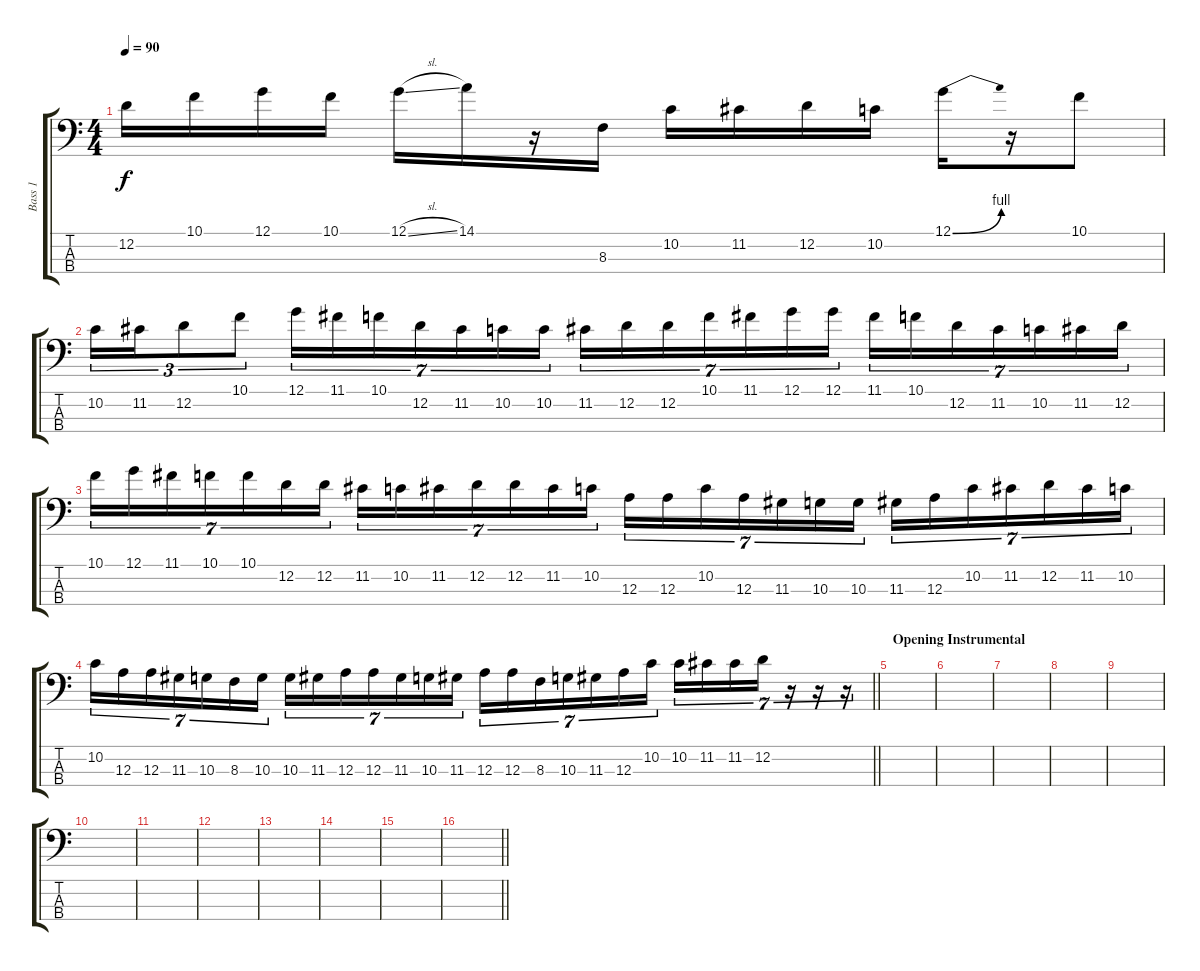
\track ("Bass 1" "Bass 1") {instrument slapbass2}
\staff {score tabs}
\tuning (G2 D2 A1 D1) {hide}
\ts (4 4)
\tempo 90
\clef f4
\ks c
12.2.16{dy f} 10.1.16 12.1.16 10.1.16 12.1{sl}.16 14.1.16 r.16 8.3.16 10.2.16 11.2.16 12.2.16 10.2.16 12.1{be (bend 0 0 60 4)}.16 r.16 10.1.8 |
10.2.16{tu (3 2)} 11.2.16{tu (3 2)} 12.2.8{tu (3 2)} 10.1.8{tu (3 2)} 12.1.16{tu (7 4)} 11.1.16{tu (7 4)} 10.1.16{tu (7 4)} 12.2.16{tu (7 4)} 11.2.16{tu (7 4)} 10.2.16{tu (7 4)} 10.2.16{tu (7 4)} 11.2.16{tu (7 4)} 12.2.16{tu (7 4)} 12.2.16{tu (7 4)} 10.1.16{tu (7 4)} 11.1.16{tu (7 4)} 12.1.16{tu (7 4)} 12.1.16{tu (7 4)} 11.1.16{tu (7 4)} 10.1.16{tu (7 4)} 12.2.16{tu (7 4)} 11.2.16{tu (7 4)} 10.2.16{tu (7 4)} 11.2.16{tu (7 4)} 12.2.16{tu (7 4)} |
10.1.16{tu (7 4)} 12.1.16{tu (7 4)} 11.1.16{tu (7 4)} 10.1.16{tu (7 4)} 10.1.16{tu (7 4)} 12.2.16{tu (7 4)} 12.2.16{tu (7 4)} 11.2.16{tu (7 4)} 10.2.16{tu (7 4)} 11.2.16{tu (7 4)} 12.2.16{tu (7 4)} 12.2.16{tu (7 4)} 11.2.16{tu (7 4)} 10.2.16{tu (7 4)} 12.3.16{tu (7 4)} 12.3.16{tu (7 4)} 10.2.16{tu (7 4)} 12.3.16{tu (7 4)} 11.3.16{tu (7 4)} 10.3.16{tu (7 4)} 10.3.16{tu (7 4)} 11.3.16{tu (7 4)} 12.3.16{tu (7 4)} 10.2.16{tu (7 4)} 11.2.16{tu (7 4)} 12.2.16{tu (7 4)} 11.2.16{tu (7 4)} 10.2.16{tu (7 4)} |
\barLineRight lightlight
10.2.16{tu (7 4)} 12.3.16{tu (7 4)} 12.3.16{tu (7 4)} 11.3.16{tu (7 4)} 10.3.16{tu (7 4)} 8.3.16{tu (7 4)} 10.3.16{tu (7 4)} 10.3.16{tu (7 4)} 11.3.16{tu (7 4)} 12.3.16{tu (7 4)} 12.3.16{tu (7 4)} 11.3.16{tu (7 4)} 10.3.16{tu (7 4)} 11.3.16{tu (7 4)} 12.3.16{tu (7 4)} 12.3.16{tu (7 4)} 8.3.16{tu (7 4)} 10.3.16{tu (7 4)} 11.3.16{tu (7 4)} 12.3.16{tu (7 4)} 10.2.16{tu (7 4)} 10.2.16{tu (7 4)} 11.2.16{tu (7 4)} 11.2.16{tu (7 4)} 12.2.16{tu (7 4)} r.16{tu (7 4)} r.16{tu (7 4)} r.16{tu (7 4)} |
\section ("" "Opening Instrumental")
|
|
|
|
|
|
|
|
|
|
|
\barLineRight lightlight
